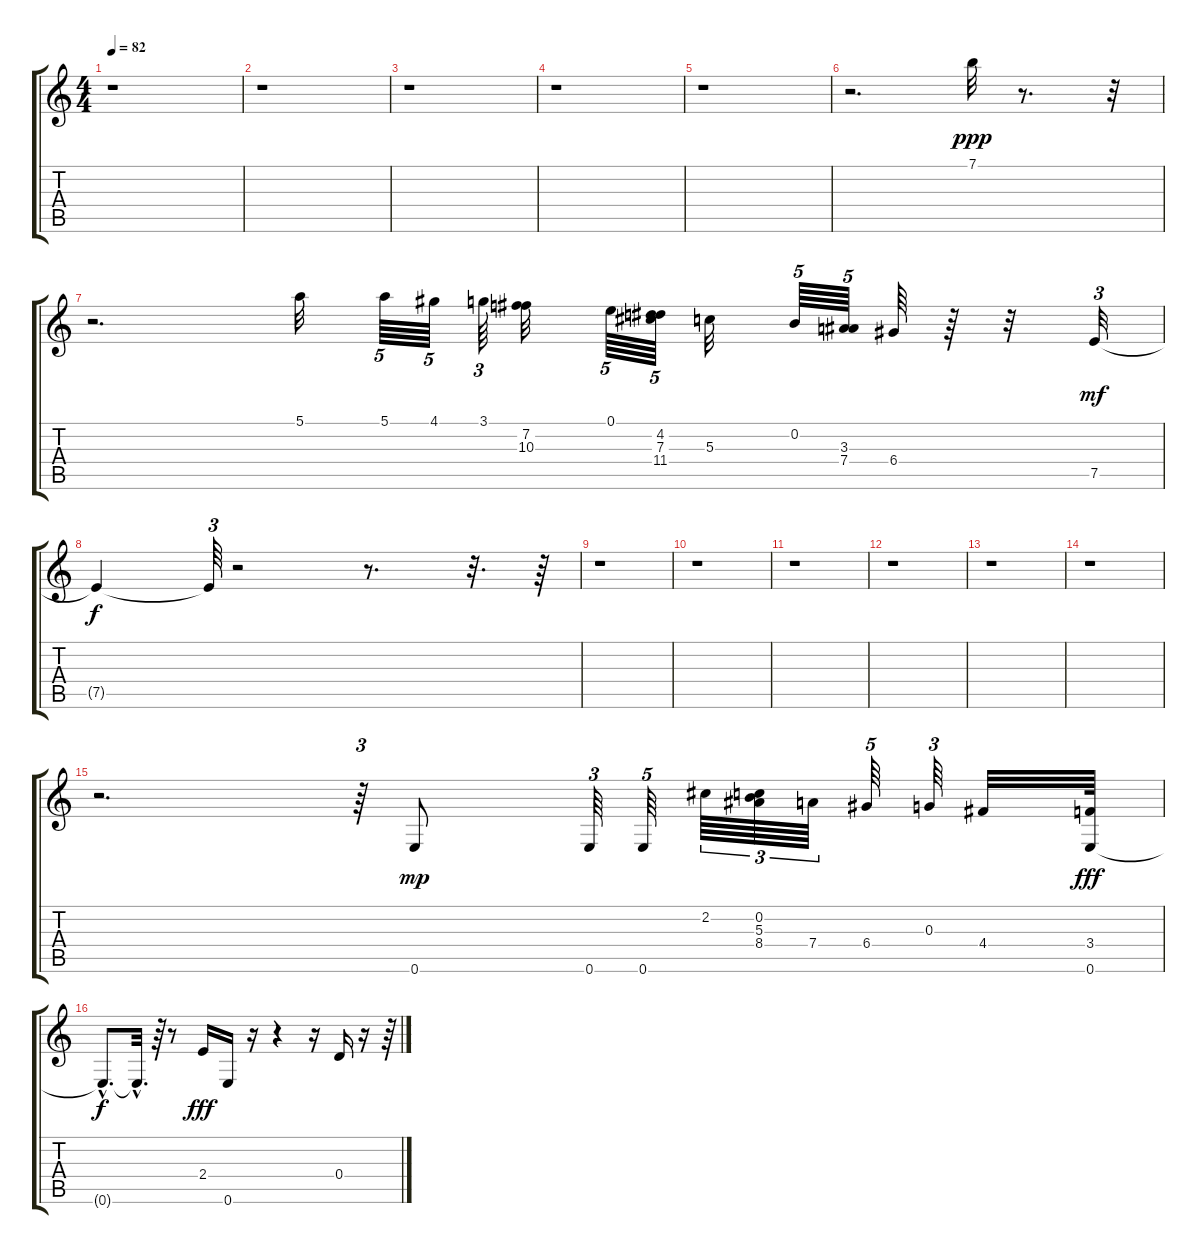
\track "" {instrument synthbass1}
\staff {score tabs}
\tuning (E4 B3 G3 D3 A2 E2) {hide}
\ts (4 4)
\tempo 82
\clef g2
\ks c
r.1{dy ppp instrument synthbass1} |
r.1 |
r.1 |
r.1 |
r.1 |
r.2{d} 7.1.32 r.8{d} r.32 |
r.2{d} 5.1.32 5.1.64{tu (5 4)} 4.1.64{tu (5 4)} 3.1.64{tu (3 2)} (7.2 10.3).32 0.1.64{tu (5 4)} (4.2 7.3 11.4).64{tu (5 4)} 5.3.32 0.2.64{tu (5 4)} (3.3 7.4).64{tu (5 4)} 6.4.64 r.64 r.32 7.5.32{tu (3 2) dy mf} |
7.5{t}.4{dy f} 7.5{t}.64{tu (3 2)} r.2 r.8{d} r.32{d} r.64 |
r.1 |
r.1 |
r.1 |
r.1 |
r.1 |
r.1 |
r.2{d} r.64{tu (3 2)} 0.6.8{dy mp} 0.6.64{tu (3 2)} 0.6.64{tu (5 4)} 2.2.64{tu (3 2)} (0.2 5.3 8.4).64{tu (3 2)} 7.4.64{tu (3 2)} 6.4.64{tu (5 4)} 0.3.64{tu (3 2)} 4.4.32 (3.4 0.6).64{dy fff} |
0.6{hac t}.8{d dy f} 0.6{hac t}.32{d} r.64 r.8 2.4.16{dy fff} 0.6.16 r.16 r.4 r.16 0.4.16 r.16 r.64
